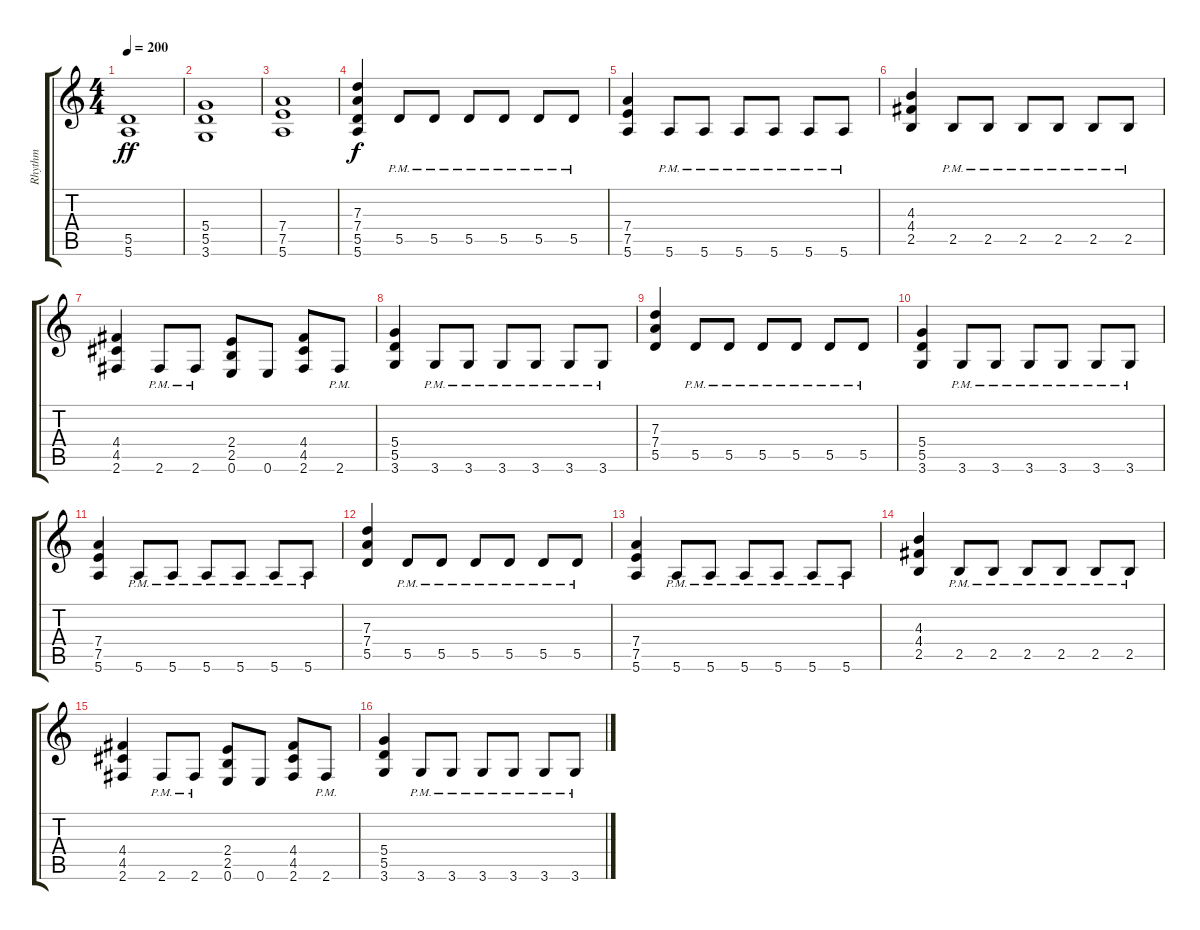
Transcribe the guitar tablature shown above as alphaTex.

\track ("Rhythm" "Rhythm") {instrument distortionguitar}
\staff {score tabs}
\tuning (E4 B3 G3 D3 A2 E2) {hide}
\ts (4 4)
\tempo 200
\clef g2
\ks c
(5.5 5.6).1{dy ff} |
(5.4 5.5 3.6).1 |
(7.4 7.5 5.6).1 |
(7.3 7.4 5.5 5.6).4{dy f} 5.5{pm}.8 5.5{pm}.8 5.5{pm}.8 5.5{pm}.8 5.5{pm}.8 5.5{pm}.8 |
(7.4 7.5 5.6).4 5.6{pm}.8 5.6{pm}.8 5.6{pm}.8 5.6{pm}.8 5.6{pm}.8 5.6{pm}.8 |
(4.3 4.4 2.5).4 2.5{pm}.8 2.5{pm}.8 2.5{pm}.8 2.5{pm}.8 2.5{pm}.8 2.5{pm}.8 |
(4.4 4.5 2.6).4 2.6{pm}.8 2.6{pm}.8 (2.4 2.5 0.6).8 0.6.8 (4.4 4.5 2.6).8 2.6{pm}.8 |
(5.4 5.5 3.6).4 3.6{pm}.8 3.6{pm}.8 3.6{pm}.8 3.6{pm}.8 3.6{pm}.8 3.6{pm}.8 |
(7.3 7.4 5.5).4 5.5{pm}.8 5.5{pm}.8 5.5{pm}.8 5.5{pm}.8 5.5{pm}.8 5.5{pm}.8 |
(5.4 5.5 3.6).4 3.6{pm}.8 3.6{pm}.8 3.6{pm}.8 3.6{pm}.8 3.6{pm}.8 3.6{pm}.8 |
(7.4 7.5 5.6).4 5.6{pm}.8 5.6{pm}.8 5.6{pm}.8 5.6{pm}.8 5.6{pm}.8 5.6{pm}.8 |
(7.3 7.4 5.5).4 5.5{pm}.8 5.5{pm}.8 5.5{pm}.8 5.5{pm}.8 5.5{pm}.8 5.5{pm}.8 |
(7.4 7.5 5.6).4 5.6{pm}.8 5.6{pm}.8 5.6{pm}.8 5.6{pm}.8 5.6{pm}.8 5.6{pm}.8 |
(4.3 4.4 2.5).4 2.5{pm}.8 2.5{pm}.8 2.5{pm}.8 2.5{pm}.8 2.5{pm}.8 2.5{pm}.8 |
(4.4 4.5 2.6).4 2.6{pm}.8 2.6{pm}.8 (2.4 2.5 0.6).8 0.6.8 (4.4 4.5 2.6).8 2.6{pm}.8 |
(5.4 5.5 3.6).4 3.6{pm}.8 3.6{pm}.8 3.6{pm}.8 3.6{pm}.8 3.6{pm}.8 3.6{pm}.8
